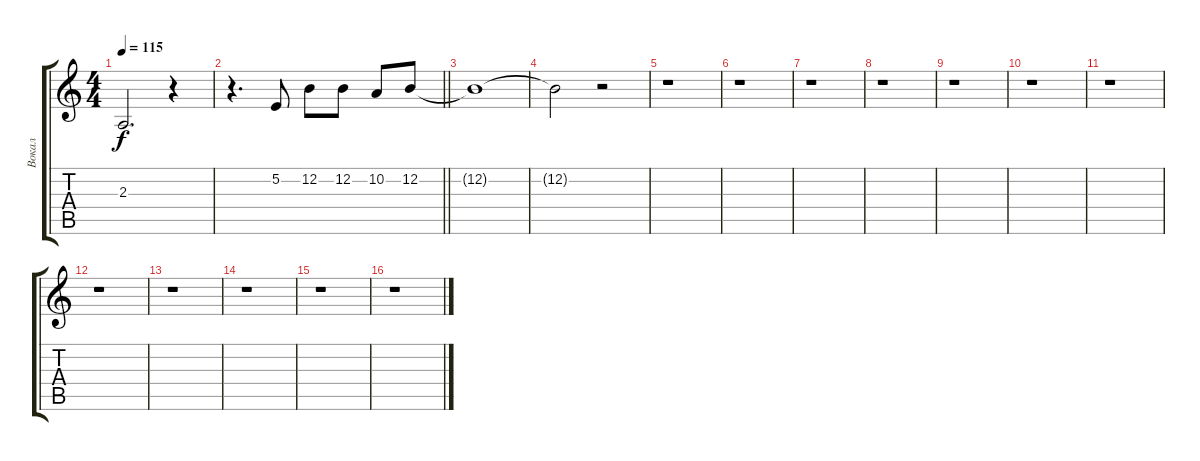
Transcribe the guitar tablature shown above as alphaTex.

\track ("Вокал" "Вокал") {instrument oboe}
\staff {score tabs}
\tuning (E4 B3 G3 D3 A2 E2) {hide}
\ts (4 4)
\tempo 115
\clef g2
\ks c
2.3{t}.2{d dy f} r.4 |
\barLineRight lightlight
r.4{d} 5.2.8 12.2.8 12.2.8 10.2.8 12.2.8 |
12.2{t}.1 |
12.2{t}.2 r.2 |
r.1 |
r.1 |
r.1 |
r.1 |
r.1 |
r.1 |
r.1 |
r.1 |
r.1 |
r.1 |
r.1 |
r.1
